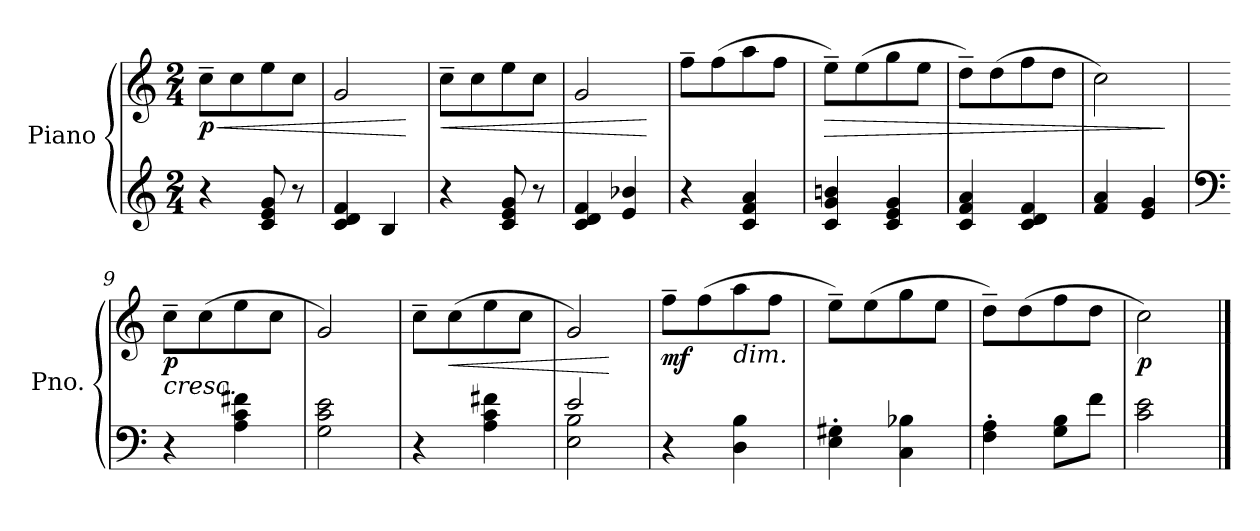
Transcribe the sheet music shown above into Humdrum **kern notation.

**kern	**kern	**dynam
*part1	*part1	*part1
*staff2	*staff1	*staff1/2
*I"Piano	*	*
*I'Pno.	*	*
*clefG2	*clefG2	*
*k[]	*k[]	*
*M2/4	*M2/4	*
*MM140	*MM140	*
=1	=1	=1
!	!	!LO:HP:b
!	!	!LO:DY:n=1:b
4r	8cc~\L	< p
.	8cc\	.
8c/ 8e/ 8g/	8ee\	.
8r	8cc\J	.
=2	=2	=2
4c/ 4d/ 4f/	2g/	.
4B/	.	.
.	.	[
=3	=3	=3
!	!	!LO:HP:b
4r	8cc~\L	<
.	8cc\	.
8c/ 8e/ 8g/	8ee\	.
8r	8cc\J	.
=4	=4	=4
4c/ 4d/ 4f/	2g/	.
4e/ 4b-X/	.	.
.	.	[
=5	=5	=5
4r	8ff~\L	.
.	(>8ff\	.
4c/ 4f/ 4a/	8aa\	.
.	8ff\J	.
=6	=6	=6
!	!	!LO:HP:b
4c/ 4g/ 4bn/	8ee~\L)	>
.	(>8ee\	.
4c/ 4e/ 4g/	8gg\	.
.	8ee\J	.
=7	=7	=7
4c/ 4f/ 4a/	8dd~\L)	.
.	(>8dd\	.
4c/ 4d/ 4f/	8ff\	.
.	8dd\J	.
=8	=8	=8
4f/ 4a/	2cc\)	.
4e/ 4g/	.	.
.	.	]
=9	=9	=9
*clefF4	*	*
!	!LO:TX:b:i:t=cresc.	!
!	!	!LO:DY:b
4r	8cc~\L	p
.	(>8cc\	.
4A\ 4c\ 4f#X\	8ee\	.
.	8cc\J	.
=10	=10	=10
2G\ 2c\ 2e\	2g/)	.
!!LO:LB:g=z
=11	=11	=11
4r	8cc~\L	.
!	!	!LO:HP:b
.	(>8cc\	<
4A\ 4c\ 4f#X\	8ee\	.
.	8cc\J	.
=12	=12	=12
*^	*	*
2e/	2E\ 2B\	2g/)	.
*v	*v	*	*
.	.	[
=13	=13	=13
!	!	!LO:DY:b
4r	8ff~\L	mf
.	(>8ff\	.
!	!LO:TX:b:i:t=dim.	!
4D\ 4B\	8aa\	.
.	8ff\J	.
=14	=14	=14
4E\' 4G#X\'	8ee~\L)	.
.	(>8ee\	.
4C\ 4B-X\	8gg\	.
.	8ee\J	.
=15	=15	=15
4F\' 4A\'	8dd~\L)	.
.	(>8dd\	.
8G\ 8B\L	8ff\	.
8f\J	8dd\J	.
=16	=16	=16
!	!	!LO:DY:b
2c\ 2e\	2cc\)	p
==	==	==
*-	*-	*-
